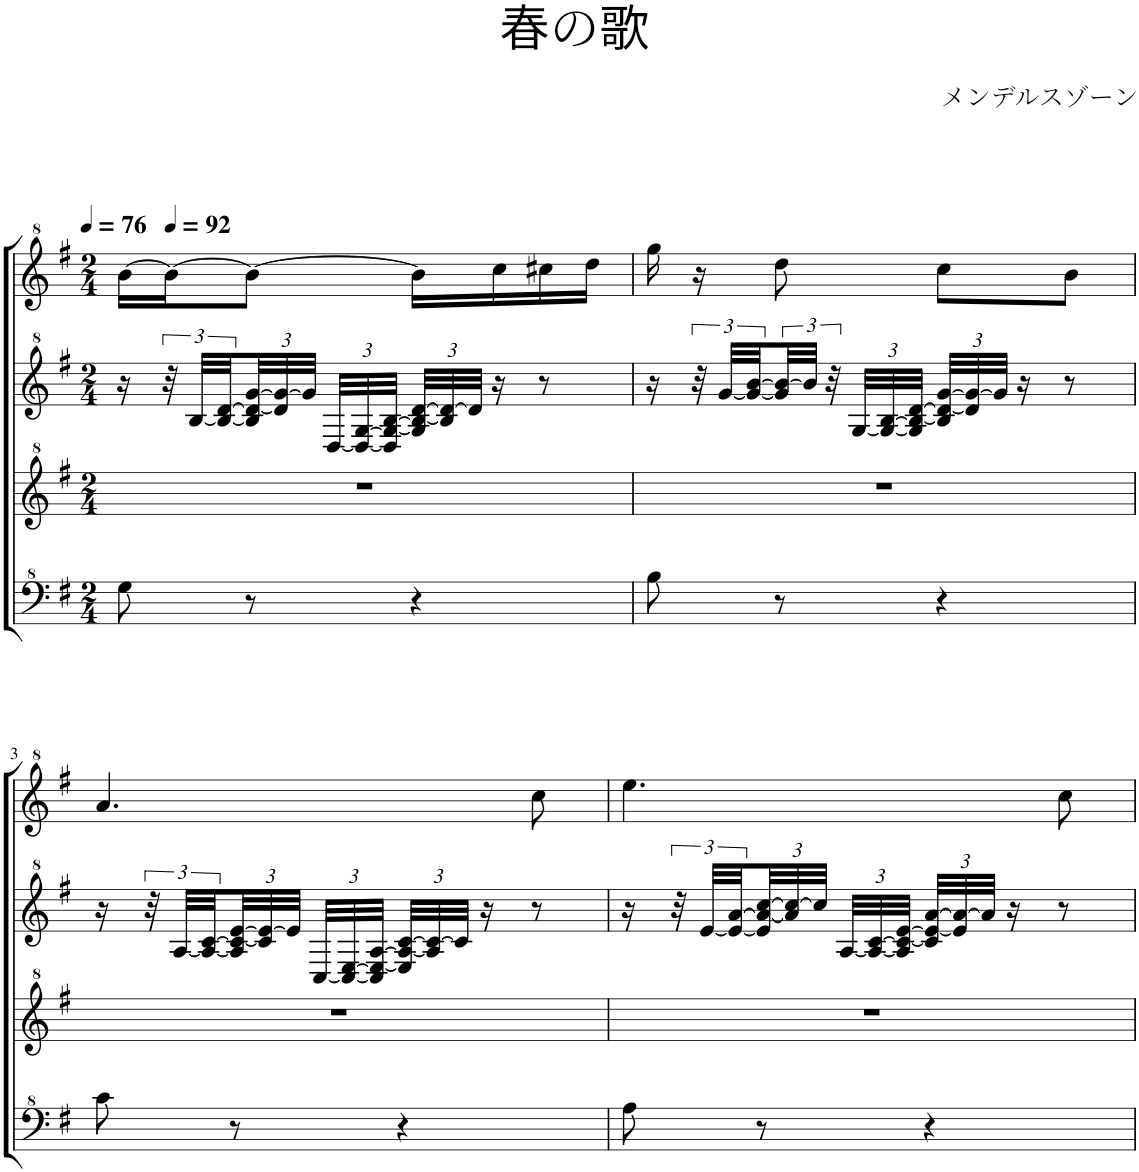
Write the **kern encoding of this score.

**kern	**kern	**kern	**kern
*part1	*part1	*part1	*part1
*staff4	*staff3	*staff2	*staff1
*I"Model III	*	*	*
*clefF^4	*clefG^2	*clefG^2	*clefG^2
*k[f#]	*k[f#]	*k[f#]	*k[f#]
*M2/4	*M2/4	*M2/4	*M2/4
*MM76	*MM76	*MM76	*MM76
=1	=1	=1	=1
8g\	2r	16r	[16bb\LL
*	*	*	*MM92
.	.	48r	16bb\J_
.	.	[48b/LLL	.
.	.	48b/_ [48dd/	.
*	*	*Xbrackettup	*
8r	.	48b/] 48dd/_ [48gg/	8bb\J_
.	.	48dd/] 48gg/_	.
.	.	48gg/JJJ]	.
.	.	[48d/LLL	.
.	.	48d/_ [48g/	.
.	.	48d/] 48g/_ [48b/JJJ	.
4r	.	48g/] 48b/_ [48dd/LLL	16bb\LL]
.	.	48b/] 48dd/_	.
.	.	48dd/JJJ]	.
.	.	16r	16ccc\
.	.	8r	16ccc#X\
.	.	.	16ddd\JJ
=2	=2	=2	=2
8b\	2r	16r	16ggg\
*	*	*brackettup	*
.	.	48r	16r
.	.	[48gg/LLL	.
.	.	48gg/_ [48bb/	.
8r	.	48gg/] 48bb/_	8ddd\
.	.	48bb/JJJ]	.
.	.	48r	.
*	*	*Xbrackettup	*
.	.	[48g/LLL	.
.	.	48g/_ [48b/	.
.	.	48g/] 48b/_ [48dd/JJJ	.
4r	.	48b/] 48dd/_ [48gg/LLL	8ccc\L
.	.	48dd/] 48gg/_	.
.	.	48gg/JJJ]	.
.	.	16r	.
.	.	8r	8bb\J
!!LO:LB:g=z
=3	=3	=3	=3
8cc\	2r	16r	4.aa/
*	*	*brackettup	*
.	.	48r	.
.	.	[48a/LLL	.
.	.	48a/_ [48cc/	.
*	*	*Xbrackettup	*
8r	.	48a/] 48cc/_ [48ee/	.
.	.	48cc/] 48ee/_	.
.	.	48ee/JJJ]	.
.	.	[48c/LLL	.
.	.	48c/_ [48e/	.
.	.	48c/] 48e/_ [48a/JJJ	.
4r	.	48e/] 48a/_ [48cc/LLL	.
.	.	48a/] 48cc/_	.
.	.	48cc/JJJ]	.
.	.	16r	.
.	.	8r	8ccc\
=4	=4	=4	=4
8a\	2r	16r	4.eee\
*	*	*brackettup	*
.	.	48r	.
.	.	[48ee/LLL	.
.	.	48ee/_ [48aa/	.
*	*	*Xbrackettup	*
8r	.	48ee/] 48aa/_ [48ccc/	.
.	.	48aa/] 48ccc/_	.
.	.	48ccc/JJJ]	.
.	.	[48a/LLL	.
.	.	48a/_ [48cc/	.
.	.	48a/] 48cc/_ [48ee/JJJ	.
4r	.	48cc/] 48ee/_ [48aa/LLL	.
.	.	48ee/] 48aa/_	.
.	.	48aa/JJJ]	.
.	.	16r	.
.	.	8r	8ccc\
=	=	=	=
*-	*-	*-	*-
